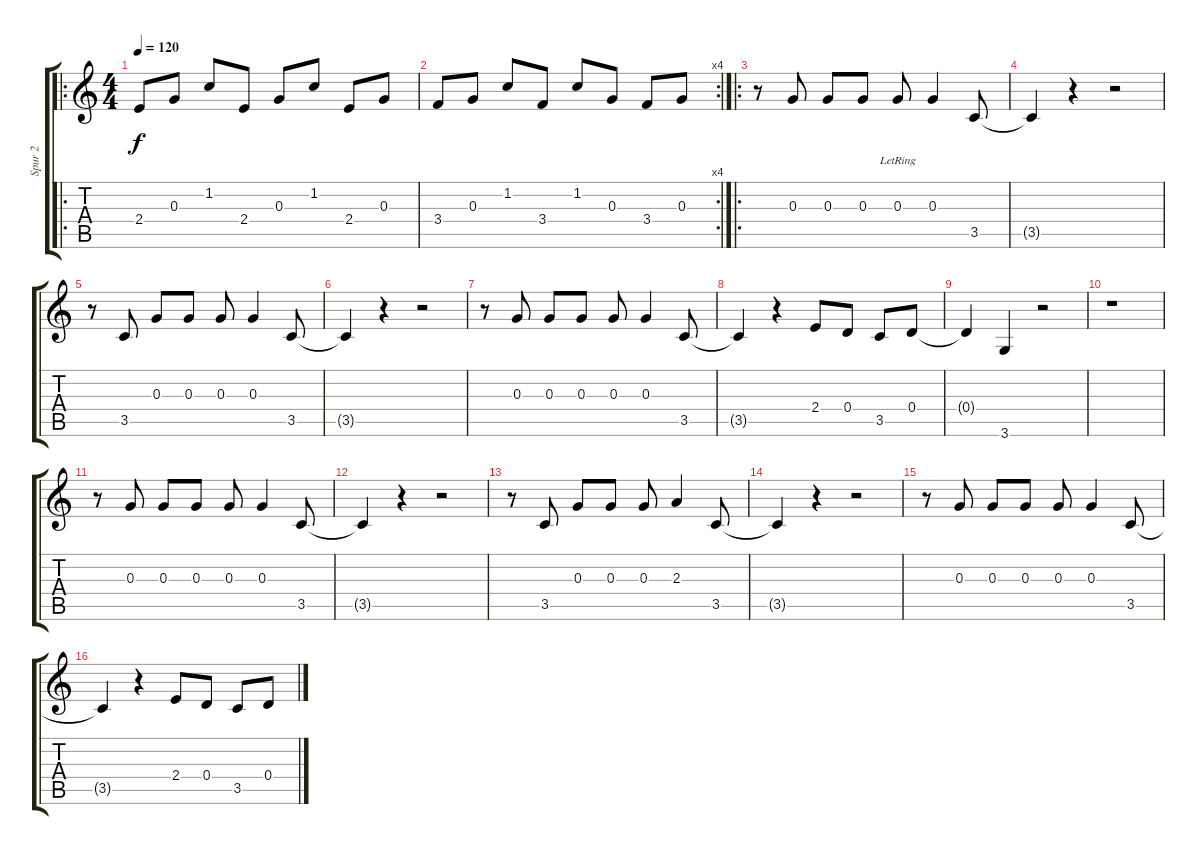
\track ("Spur 2" "Spur 2") {instrument acousticguitarnylon}
\staff {score tabs}
\tuning (E4 B3 G3 D3 A2 E2) {hide}
\ro
\ts (4 4)
\tempo 120
\clef g2
\ks c
2.4.8{dy f instrument acousticguitarnylon} 0.3.8 1.2.8 2.4.8 0.3.8 1.2.8 2.4.8 0.3.8 |
\rc 4
3.4.8 0.3.8 1.2.8 3.4.8 1.2.8 0.3.8 3.4.8 0.3.8 |
\ro
r.8 0.3.8 0.3.8 0.3.8 0.3{lr}.8 0.3.4 3.5.8 |
3.5{t}.4 r.4 r.2 |
r.8 3.5.8 0.3.8 0.3.8 0.3.8 0.3.4 3.5.8 |
3.5{t}.4 r.4 r.2 |
r.8 0.3.8 0.3.8 0.3.8 0.3.8 0.3.4 3.5.8 |
3.5{t}.4 r.4 2.4.8 0.4.8 3.5.8 0.4.8 |
0.4{t}.4 3.6.4 r.2 |
r.1 |
r.8 0.3.8 0.3.8 0.3.8 0.3.8 0.3.4 3.5.8 |
3.5{t}.4 r.4 r.2 |
r.8 3.5.8 0.3.8 0.3.8 0.3.8 2.3.4 3.5.8 |
3.5{t}.4 r.4 r.2 |
r.8 0.3.8 0.3.8 0.3.8 0.3.8 0.3.4 3.5.8 |
3.5{t}.4 r.4 2.4.8 0.4.8 3.5.8 0.4.8
